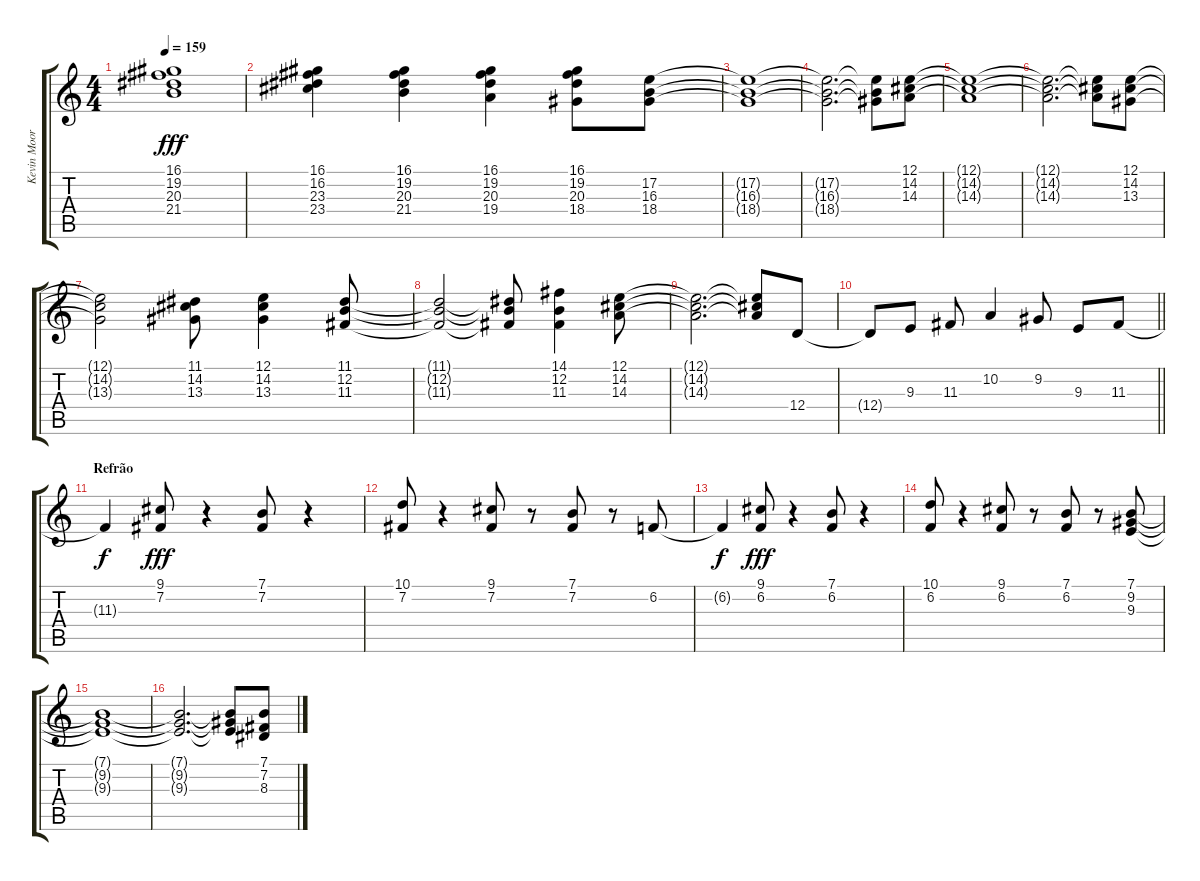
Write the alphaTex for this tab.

\track ("Kevin Moore" "Kevin Moor") {instrument churchorgan}
\staff {score tabs}
\tuning (E4 B3 G3 D3 A2 E2) {hide}
\ts (4 4)
\tempo 159
\clef g2
\ks c
(16.1{t} 19.2{t} 20.3{t} 21.4{t}).1{dy fff} |
(16.1 16.2 23.3 23.4).4 (16.1 19.2 20.3 21.4).4 (16.1 19.2 20.3 19.4).4 (16.1 19.2 20.3 18.4).8 (17.2 16.3 18.4).8 |
(17.2{t} 16.3{t} 18.4{t}).1 |
(17.2{t} 16.3{t} 18.4{t}).2{d} (17.2{t} 16.3{t} 18.4{t}).8 (12.1 14.2 14.3).8 |
(12.1{t} 14.2{t} 14.3{t}).1 |
(12.1{t} 14.2{t} 14.3{t}).2{d} (12.1{t} 14.2{t} 14.3{t}).8 (12.1 14.2 13.3).8 |
(12.1{t} 14.2{t} 13.3{t}).2 (11.1 14.2 13.3).8 (12.1 14.2 13.3).4 (11.1 12.2 11.3).8 |
(11.1{t} 12.2{t} 11.3{t}).2 (11.1{t} 12.2{t} 11.3{t}).8 (14.1 12.2 11.3).4 (12.1 14.2 14.3).8 |
(12.1{t} 14.2{t} 14.3{t}).2{d} (12.1{t} 14.2{t} 14.3{t}).8 12.4.8 |
\barLineRight lightlight
12.4{t}.8 9.3.8 11.3.8 10.2.4 9.2.8 9.3.8 11.3.8 |
\section ("" "Refrão")
11.3{t}.4{dy f} (9.1 7.2).8{dy fff} r.4 (7.1 7.2).8 r.4 |
(10.1 7.2).8 r.4 (9.1 7.2).8 r.8 (7.1 7.2).8 r.8 6.2.8 |
6.2{t}.4{dy f} (9.1 6.2).8{dy fff} r.4 (7.1 6.2).8 r.4 |
(10.1 6.2).8 r.4 (9.1 6.2).8 r.8 (7.1 6.2).8 r.8 (7.1 9.2 9.3).8 |
(7.1{t} 9.2{t} 9.3{t}).1 |
(7.1{t} 9.2{t} 9.3{t}).2{d} (7.1{t} 9.2{t} 9.3{t}).8 (7.1 7.2 8.3).8
